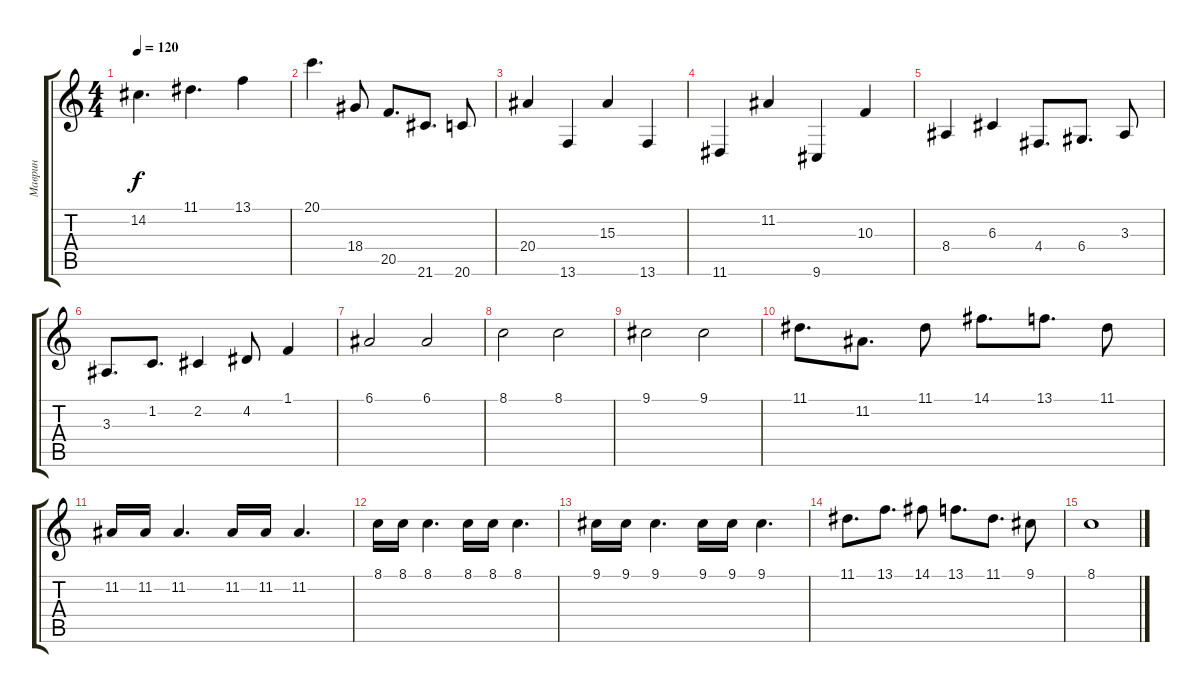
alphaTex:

\track ("Маврин" "Маврин") {instrument lead5charang}
\staff {score tabs}
\tuning (E4 B3 G3 D3 A2 E2) {hide}
\ts (4 4)
\tempo 120
\clef g2
\ks c
14.2.4{d dy f} 11.1.4{d} 13.1.4 |
20.1.4{d} 18.4.8 20.5.8{d} 21.6.8{d} 20.6.8 |
20.4.4 13.6.4 15.3.4 13.6.4 |
11.6.4 11.2.4 9.6.4 10.3.4 |
8.4.4 6.3.4 4.4.8{d} 6.4.8{d} 3.3.8 |
3.3.8{d} 1.2.8{d} 2.2.4 4.2.8 1.1.4 |
6.1.2 6.1.2{balance 14} |
8.1.2{balance 2} 8.1.2{balance 14} |
9.1.2{balance 2} 9.1.2{balance 14} |
11.1.8{d balance 8} 11.2.8{d} 11.1.8 14.1.8{d} 13.1.8{d} 11.1.8 |
11.2.16 11.2.16 11.2.4{d} 11.2.16{balance 14} 11.2.16 11.2.4{d} |
8.1.16{balance 2} 8.1.16 8.1.4{d} 8.1.16{balance 14} 8.1.16 8.1.4{d} |
9.1.16{balance 2} 9.1.16 9.1.4{d} 9.1.16{balance 14} 9.1.16 9.1.4{d} |
11.1.8{d balance 8} 13.1.8{d} 14.1.8 13.1.8{d} 11.1.8{d} 9.1.8 |
8.1.1
